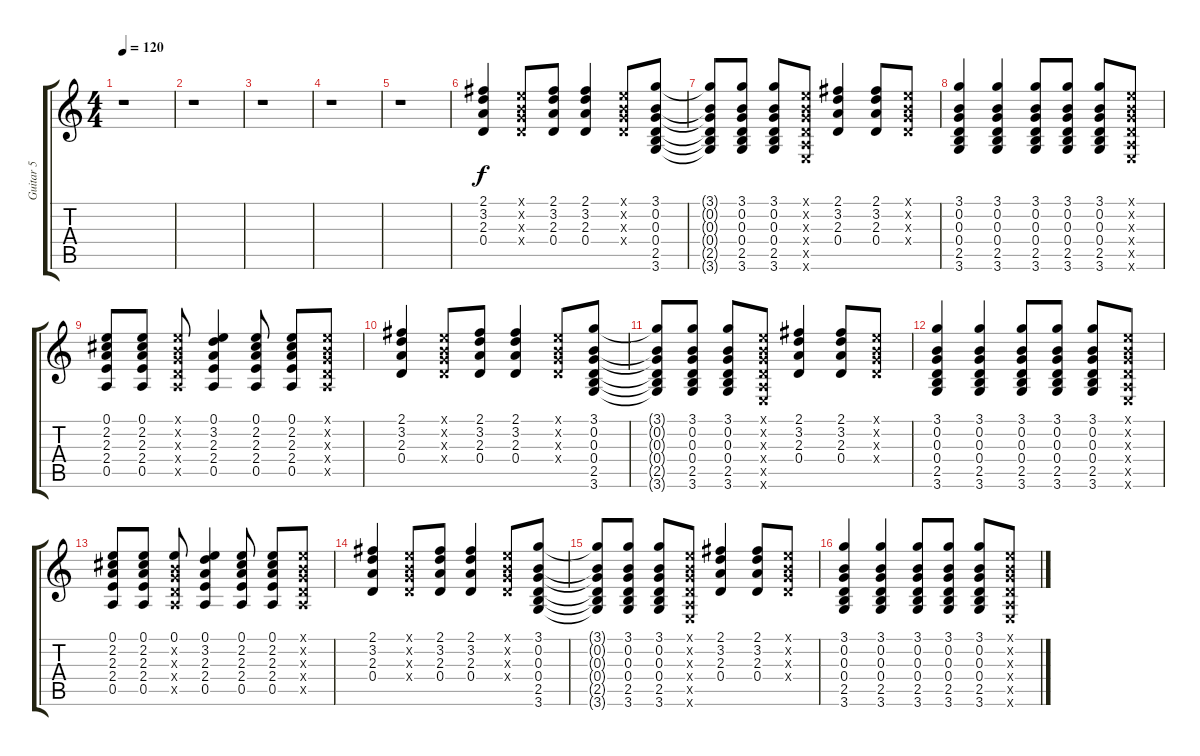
\track ("Guitar 5" "Guitar 5") {instrument acousticguitarnylon}
\staff {score tabs}
\tuning (E4 B3 G3 D3 A2 E2) {hide}
\ts (4 4)
\tempo 120
\clef g2
\ks c
r.1{dy f} |
r.1 |
r.1 |
r.1 |
r.1 |
(2.1 3.2 2.3 0.4).4 (0.1{x} 0.2{x} 0.3{x} 0.4{x}).8 (2.1 3.2 2.3 0.4).8 (2.1 3.2 2.3 0.4).4 (0.1{x} 0.2{x} 0.3{x} 0.4{x}).8 (3.1 0.2 0.3 0.4 2.5 3.6).8 |
(3.1{t} 0.2{t} 0.3{t} 0.4{t} 2.5{t} 3.6{t}).8 (3.1 0.2 0.3 0.4 2.5 3.6).8 (3.1 0.2 0.3 0.4 2.5 3.6).8 (0.1{x} 0.2{x} 0.3{x} 0.4{x} 0.5{x} 0.6{x}).8 (2.1 3.2 2.3 0.4).4 (2.1 3.2 2.3 0.4).8 (0.1{x} 0.2{x} 0.3{x} 0.4{x}).8 |
(3.1 0.2 0.3 0.4 2.5 3.6).4 (3.1 0.2 0.3 0.4 2.5 3.6).4 (3.1 0.2 0.3 0.4 2.5 3.6).8 (3.1 0.2 0.3 0.4 2.5 3.6).8 (3.1 0.2 0.3 0.4 2.5 3.6).8 (0.1{x} 0.2{x} 0.3{x} 0.4{x} 0.5{x} 0.6{x}).8 |
(0.1 2.2 2.3 2.4 0.5).8 (0.1 2.2 2.3 2.4 0.5).8 (0.1{x} 0.2{x} 0.3{x} 0.4{x} 0.5{x}).8 (0.1 3.2 2.3 2.4 0.5).4 (0.1 2.2 2.3 2.4 0.5).8 (0.1 2.2 2.3 2.4 0.5).8 (0.1{x} 0.2{x} 0.3{x} 0.4{x} 0.5{x}).8 |
(2.1 3.2 2.3 0.4).4 (0.1{x} 0.2{x} 0.3{x} 0.4{x}).8 (2.1 3.2 2.3 0.4).8 (2.1 3.2 2.3 0.4).4 (0.1{x} 0.2{x} 0.3{x} 0.4{x}).8 (3.1 0.2 0.3 0.4 2.5 3.6).8 |
(3.1{t} 0.2{t} 0.3{t} 0.4{t} 2.5{t} 3.6{t}).8 (3.1 0.2 0.3 0.4 2.5 3.6).8 (3.1 0.2 0.3 0.4 2.5 3.6).8 (0.1{x} 0.2{x} 0.3{x} 0.4{x} 0.5{x} 0.6{x}).8 (2.1 3.2 2.3 0.4).4 (2.1 3.2 2.3 0.4).8 (0.1{x} 0.2{x} 0.3{x} 0.4{x}).8 |
(3.1 0.2 0.3 0.4 2.5 3.6).4 (3.1 0.2 0.3 0.4 2.5 3.6).4 (3.1 0.2 0.3 0.4 2.5 3.6).8 (3.1 0.2 0.3 0.4 2.5 3.6).8 (3.1 0.2 0.3 0.4 2.5 3.6).8 (0.1{x} 0.2{x} 0.3{x} 0.4{x} 0.5{x} 0.6{x}).8 |
(0.1 2.2 2.3 2.4 0.5).8 (0.1 2.2 2.3 2.4 0.5).8 (0.1 0.2{x} 0.3{x} 0.4{x} 0.5{x}).8 (0.1 3.2 2.3 2.4 0.5).4 (0.1 2.2 2.3 2.4 0.5).8 (0.1 2.2 2.3 2.4 0.5).8 (0.1{x} 0.2{x} 0.3{x} 0.4{x} 0.5{x}).8 |
(2.1 3.2 2.3 0.4).4 (0.1{x} 0.2{x} 0.3{x} 0.4{x}).8 (2.1 3.2 2.3 0.4).8 (2.1 3.2 2.3 0.4).4 (0.1{x} 0.2{x} 0.3{x} 0.4{x}).8 (3.1 0.2 0.3 0.4 2.5 3.6).8 |
(3.1{t} 0.2{t} 0.3{t} 0.4{t} 2.5{t} 3.6{t}).8 (3.1 0.2 0.3 0.4 2.5 3.6).8 (3.1 0.2 0.3 0.4 2.5 3.6).8 (0.1{x} 0.2{x} 0.3{x} 0.4{x} 0.5{x} 0.6{x}).8 (2.1 3.2 2.3 0.4).4 (2.1 3.2 2.3 0.4).8 (0.1{x} 0.2{x} 0.3{x} 0.4{x}).8 |
(3.1 0.2 0.3 0.4 2.5 3.6).4 (3.1 0.2 0.3 0.4 2.5 3.6).4 (3.1 0.2 0.3 0.4 2.5 3.6).8 (3.1 0.2 0.3 0.4 2.5 3.6).8 (3.1 0.2 0.3 0.4 2.5 3.6).8 (0.1{x} 0.2{x} 0.3{x} 0.4{x} 0.5{x} 0.6{x}).8
